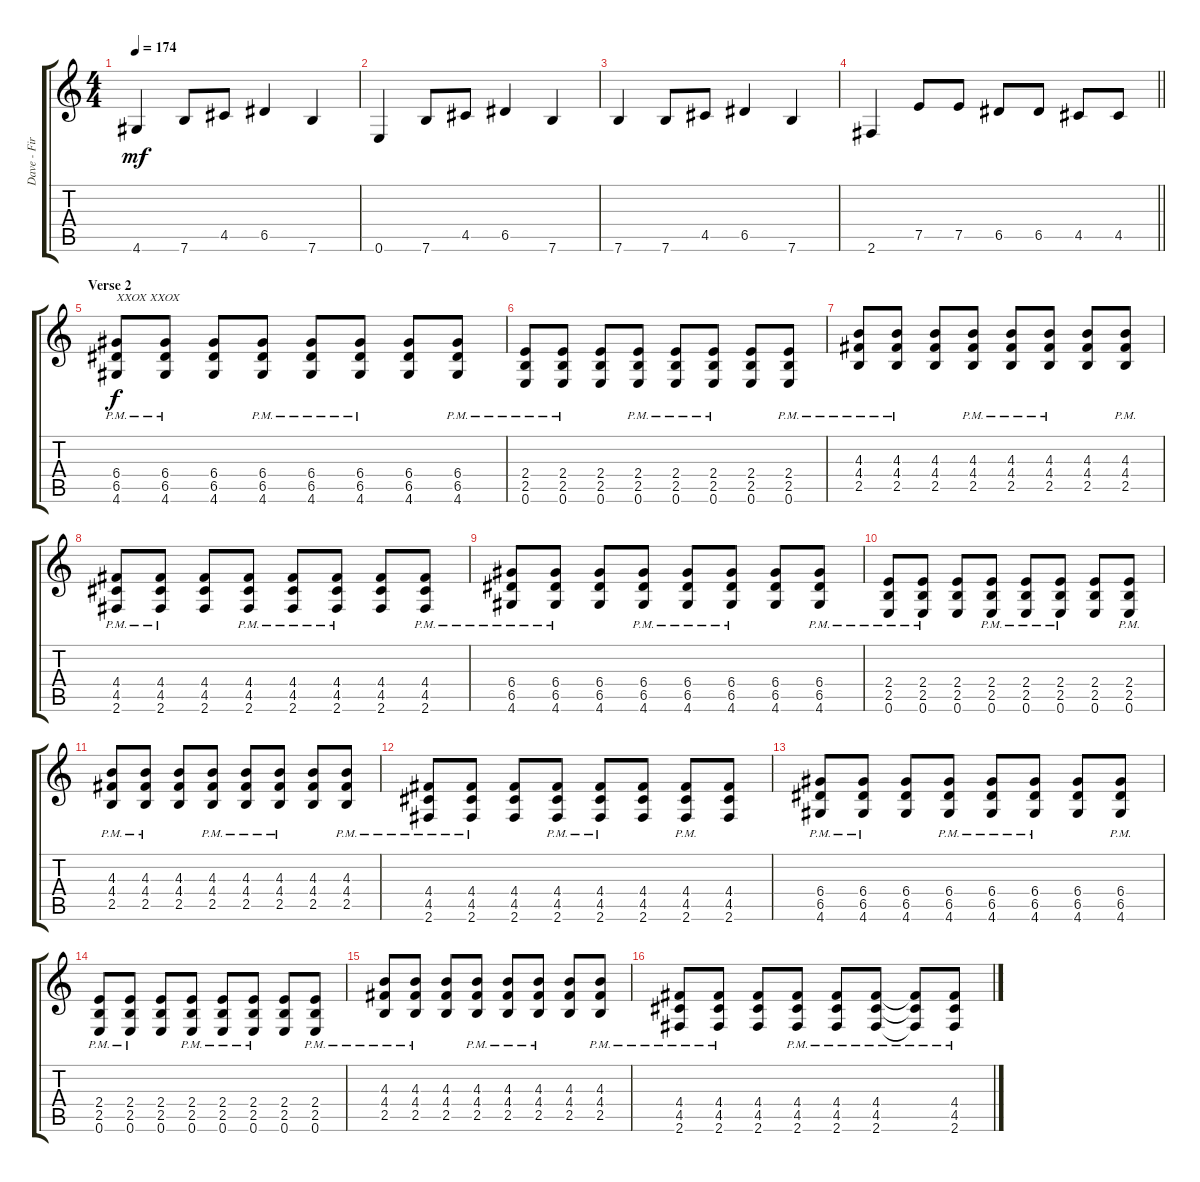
\track ("Dave - First" "Dave - Fir") {instrument distortionguitar}
\staff {score tabs}
\tuning (E4 B3 G3 D3 A2 E2) {hide}
\ts (4 4)
\tempo 174
\clef g2
\ks c
4.6.4{dy mf} 7.6.8 4.5.8 6.5.4 7.6.4 |
0.6.4 7.6.8 4.5.8 6.5.4 7.6.4 |
7.6.4 7.6.8 4.5.8 6.5.4 7.6.4 |
\barLineRight lightlight
2.6.4 7.5.8 7.5.8 6.5.8 6.5.8 4.5.8 4.5.8 |
\section ("" "Verse 2")
(6.4{pm} 6.5{pm} 4.6{pm}).8{txt "XXOX XXOX" dy f} (6.4{pm} 6.5{pm} 4.6{pm}).8 (6.4 6.5 4.6).8 (6.4{pm} 6.5{pm} 4.6{pm}).8 (6.4{pm} 6.5{pm} 4.6{pm}).8 (6.4{pm} 6.5{pm} 4.6{pm}).8 (6.4 6.5 4.6).8 (6.4{pm} 6.5{pm} 4.6{pm}).8 |
(2.4{pm} 2.5{pm} 0.6{pm}).8 (2.4{pm} 2.5{pm} 0.6{pm}).8 (2.4 2.5 0.6).8 (2.4{pm} 2.5{pm} 0.6{pm}).8 (2.4{pm} 2.5{pm} 0.6{pm}).8 (2.4{pm} 2.5{pm} 0.6{pm}).8 (2.4 2.5 0.6).8 (2.4{pm} 2.5{pm} 0.6{pm}).8 |
(4.3{pm} 4.4{pm} 2.5{pm}).8 (4.3{pm} 4.4{pm} 2.5{pm}).8 (4.3 4.4 2.5).8 (4.3{pm} 4.4{pm} 2.5{pm}).8 (4.3{pm} 4.4{pm} 2.5{pm}).8 (4.3{pm} 4.4{pm} 2.5{pm}).8 (4.3 4.4 2.5).8 (4.3{pm} 4.4{pm} 2.5{pm}).8 |
(4.4{pm} 4.5{pm} 2.6{pm}).8 (4.4{pm} 4.5{pm} 2.6{pm}).8 (4.4 4.5 2.6).8 (4.4{pm} 4.5{pm} 2.6{pm}).8 (4.4{pm} 4.5{pm} 2.6{pm}).8 (4.4{pm} 4.5{pm} 2.6{pm}).8 (4.4 4.5 2.6).8 (4.4{pm} 4.5{pm} 2.6{pm}).8 |
(6.4{pm} 6.5{pm} 4.6{pm}).8 (6.4{pm} 6.5{pm} 4.6{pm}).8 (6.4 6.5 4.6).8 (6.4{pm} 6.5{pm} 4.6{pm}).8 (6.4{pm} 6.5{pm} 4.6{pm}).8 (6.4{pm} 6.5{pm} 4.6{pm}).8 (6.4 6.5 4.6).8 (6.4{pm} 6.5{pm} 4.6{pm}).8 |
(2.4{pm} 2.5{pm} 0.6{pm}).8 (2.4{pm} 2.5{pm} 0.6{pm}).8 (2.4 2.5 0.6).8 (2.4{pm} 2.5{pm} 0.6{pm}).8 (2.4{pm} 2.5{pm} 0.6{pm}).8 (2.4{pm} 2.5{pm} 0.6{pm}).8 (2.4 2.5 0.6).8 (2.4{pm} 2.5{pm} 0.6{pm}).8 |
(4.3{pm} 4.4{pm} 2.5{pm}).8 (4.3{pm} 4.4{pm} 2.5{pm}).8 (4.3 4.4 2.5).8 (4.3{pm} 4.4{pm} 2.5{pm}).8 (4.3{pm} 4.4{pm} 2.5{pm}).8 (4.3{pm} 4.4{pm} 2.5{pm}).8 (4.3 4.4 2.5).8 (4.3{pm} 4.4{pm} 2.5{pm}).8 |
(4.4{pm} 4.5{pm} 2.6{pm}).8 (4.4{pm} 4.5{pm} 2.6{pm}).8 (4.4 4.5 2.6).8 (4.4{pm} 4.5{pm} 2.6{pm}).8 (4.4{pm} 4.5{pm} 2.6{pm}).8 (4.4 4.5 2.6).8 (4.4{pm} 4.5{pm} 2.6{pm}).8 (4.4 4.5 2.6).8 |
(6.4{pm} 6.5{pm} 4.6{pm}).8 (6.4{pm} 6.5{pm} 4.6{pm}).8 (6.4 6.5 4.6).8 (6.4{pm} 6.5{pm} 4.6{pm}).8 (6.4{pm} 6.5{pm} 4.6{pm}).8 (6.4{pm} 6.5{pm} 4.6{pm}).8 (6.4 6.5 4.6).8 (6.4{pm} 6.5{pm} 4.6{pm}).8 |
(2.4{pm} 2.5{pm} 0.6{pm}).8 (2.4{pm} 2.5{pm} 0.6{pm}).8 (2.4 2.5 0.6).8 (2.4{pm} 2.5{pm} 0.6{pm}).8 (2.4{pm} 2.5{pm} 0.6{pm}).8 (2.4{pm} 2.5{pm} 0.6{pm}).8 (2.4 2.5 0.6).8 (2.4{pm} 2.5{pm} 0.6{pm}).8 |
(4.3{pm} 4.4{pm} 2.5{pm}).8 (4.3{pm} 4.4{pm} 2.5{pm}).8 (4.3 4.4 2.5).8 (4.3{pm} 4.4{pm} 2.5{pm}).8 (4.3{pm} 4.4{pm} 2.5{pm}).8 (4.3{pm} 4.4{pm} 2.5{pm}).8 (4.3 4.4 2.5).8 (4.3{pm} 4.4{pm} 2.5{pm}).8 |
(4.4{pm} 4.5{pm} 2.6{pm}).8 (4.4{pm} 4.5{pm} 2.6{pm}).8 (4.4 4.5 2.6).8 (4.4{pm} 4.5{pm} 2.6{pm}).8 (4.4{pm} 4.5{pm} 2.6{pm}).8 (4.4{pm} 4.5{pm} 2.6{pm}).8 (4.4{pm t} 4.5{pm t} 2.6{pm t}).8 (4.4{pm} 4.5{pm} 2.6{pm}).8
